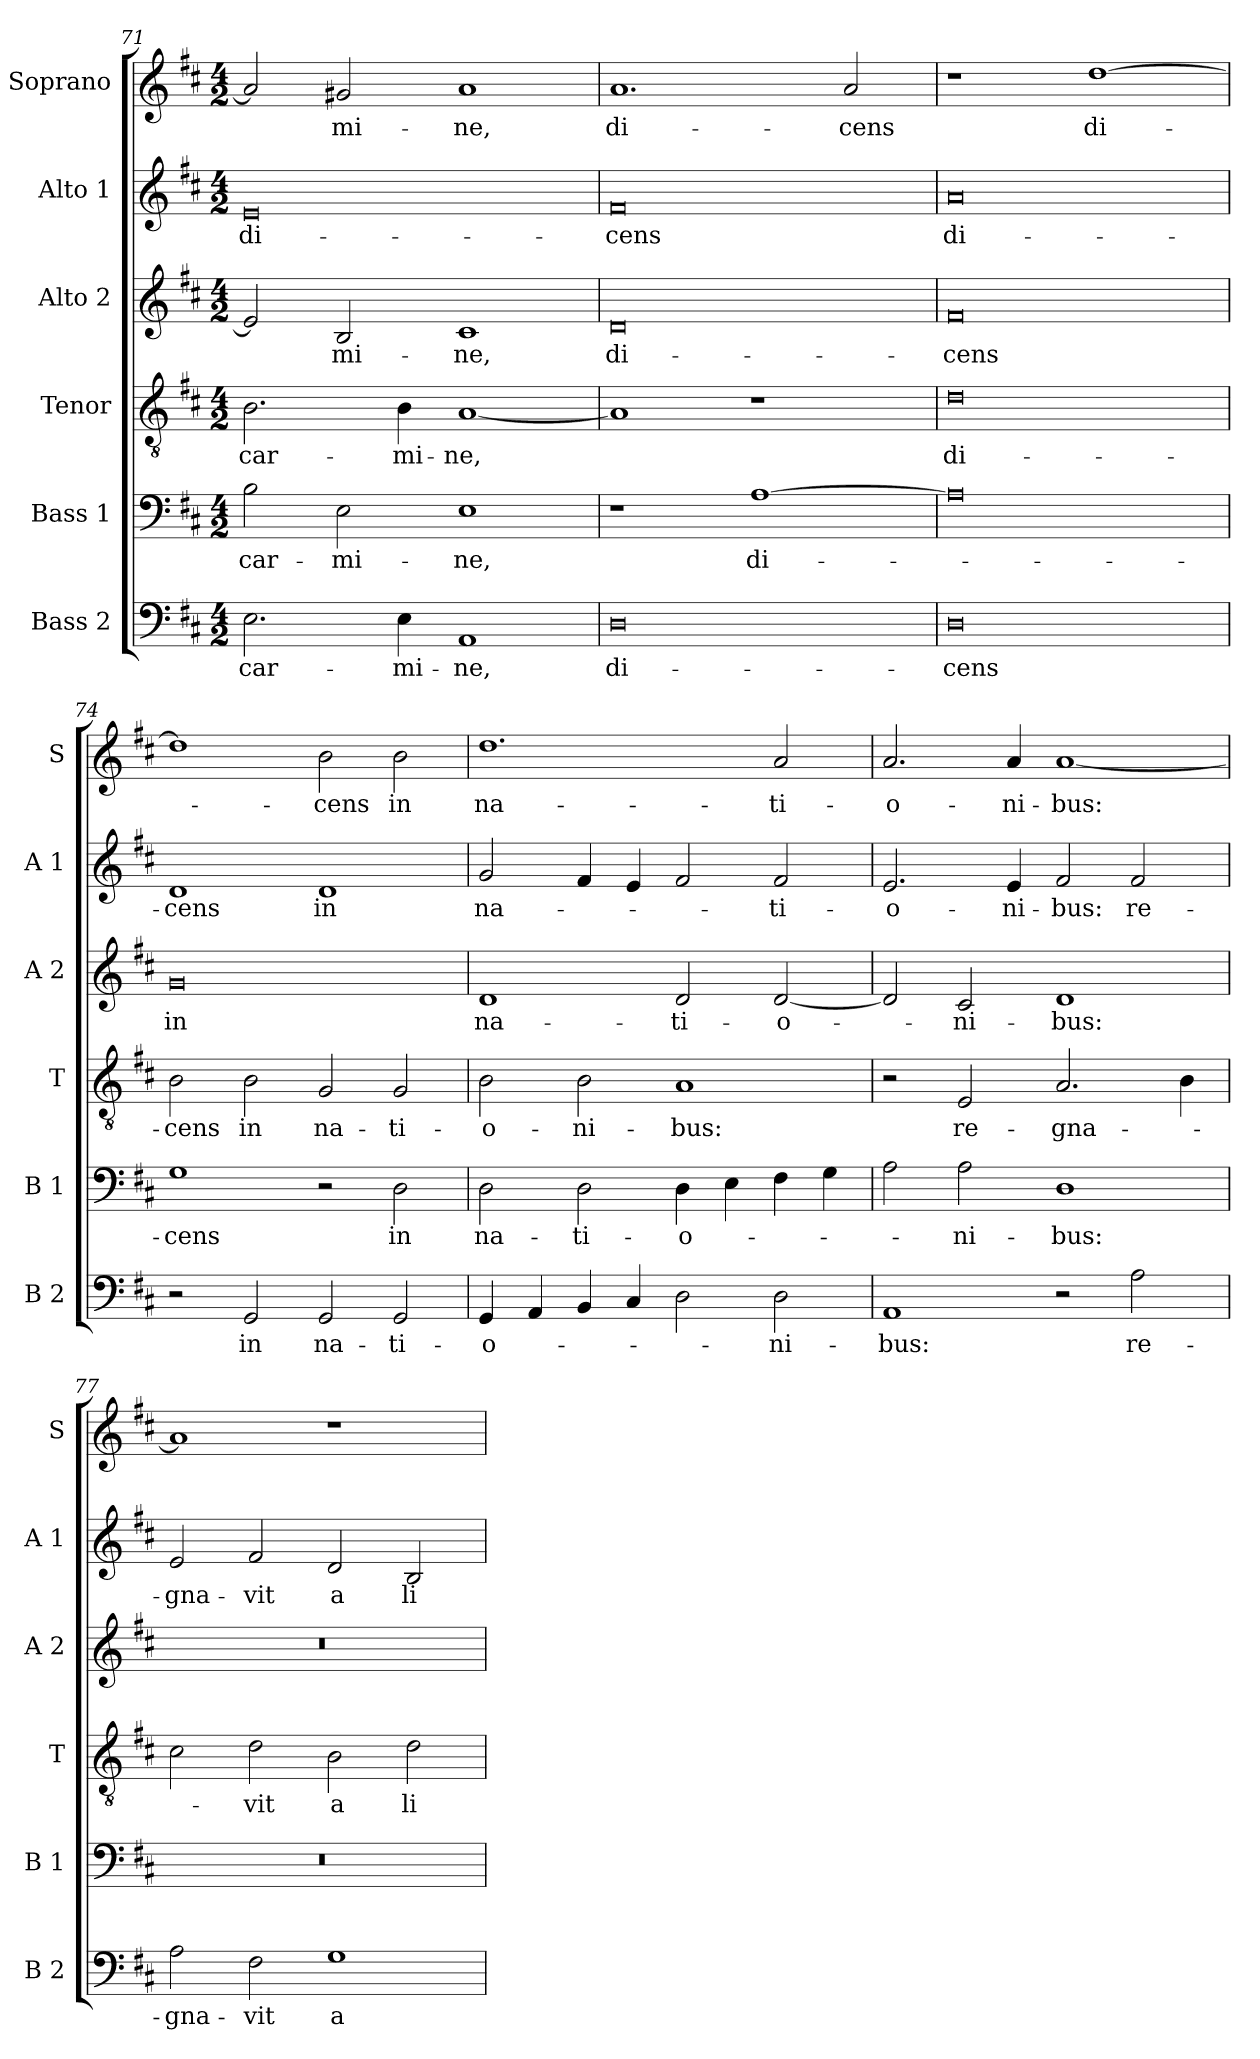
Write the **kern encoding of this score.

**kern	**text	**kern	**text	**kern	**text	**kern	**text	**kern	**text	**kern	**text
*part6	*part6	*part5	*part5	*part4	*part4	*part3	*part3	*part2	*part2	*part1	*part1
*staff6	*staff6	*staff5	*staff5	*staff4	*staff4	*staff3	*staff3	*staff2	*staff2	*staff1	*staff1
*I"Bass 2	*	*I"Bass 1	*	*I"Tenor	*	*I"Alto 2	*	*I"Alto 1	*	*I"Soprano	*
*I'B 2	*	*I'B 1	*	*I'T	*	*I'A 2	*	*I'A 1	*	*I'S	*
!!LO:LB:g=z
*clefF4	*	*clefF4	*	*clefGv2	*	*clefG2	*	*clefG2	*	*clefG2	*
*k[f#c#]	*	*k[f#c#]	*	*k[f#c#]	*	*k[f#c#]	*	*k[f#c#]	*	*k[f#c#]	*
*D:	*	*D:	*	*D:	*	*D:	*	*D:	*	*D:	*
*M4/2	*	*M4/2	*	*M4/2	*	*M4/2	*	*M4/2	*	*M4/2	*
=71	=71	=71	=71	=71	=71	=71	=71	=71	=71	=71	=71
!	!LO:LY:b	!	!LO:LY:b	!	!LO:LY:b	!	!	!	!LO:LY:b	!	!
2.E\	car-	2B\	car-	2.B\	car-	2e/]	.	0e	di-	2a/]	.
!	!	!	!LO:LY:b	!	!	!	!LO:LY:b	!	!	!	!LO:LY:b
.	.	2E\	-mi-	.	.	2B/	-mi-	.	.	2g#X/	-mi-
!	!LO:LY:b	!	!	!	!LO:LY:b	!	!	!	!	!	!
4E\	-mi-	.	.	4B\	-mi-	.	.	.	.	.	.
!	!LO:LY:b	!	!LO:LY:b	!	!LO:LY:b	!	!LO:LY:b	!	!	!	!LO:LY:b
1AA	-ne,	1E	-ne,	[1A	-ne,	1c#	-ne,	.	.	1a	-ne,
=72	=72	=72	=72	=72	=72	=72	=72	=72	=72	=72	=72
!	!LO:LY:b	!	!	!	!	!	!LO:LY:b	!	!LO:LY:b	!	!LO:LY:b
0D	di-	1r	.	1A]	.	0d	di-	0f#	-cens	1.a	di-
!	!	!	!LO:LY:b	!	!	!	!	!	!	!	!
.	.	[1A	di-	1r	.	.	.	.	.	.	.
!	!	!	!	!	!	!	!	!	!	!	!LO:LY:b
.	.	.	.	.	.	.	.	.	.	2a/	-cens
=73	=73	=73	=73	=73	=73	=73	=73	=73	=73	=73	=73
!	!LO:LY:b	!	!	!	!LO:LY:b	!	!LO:LY:b	!	!LO:LY:b	!	!
0D	-cens	0A]	.	0d	di-	0f#	-cens	0a	di-	1r	.
!	!	!	!	!	!	!	!	!	!	!	!LO:LY:b
.	.	.	.	.	.	.	.	.	.	[1dd	di-
=74	=74	=74	=74	=74	=74	=74	=74	=74	=74	=74	=74
!	!	!	!LO:LY:b	!	!LO:LY:b	!	!LO:LY:b	!	!LO:LY:b	!	!
2r	.	1G	-cens	2B\	-cens	0g	in	1d	-cens	1dd]	.
!	!LO:LY:b	!	!	!	!LO:LY:b	!	!	!	!	!	!
2GG/	in	.	.	2B\	in	.	.	.	.	.	.
!	!LO:LY:b	!	!	!	!LO:LY:b	!	!	!	!LO:LY:b	!	!LO:LY:b
2GG/	na-	2r	.	2G/	na-	.	.	1d	in	2b\	-cens
!	!LO:LY:b	!	!LO:LY:b	!	!LO:LY:b	!	!	!	!	!	!LO:LY:b
2GG/	-ti-	2D\	in	2G/	-ti-	.	.	.	.	2b\	in
=75	=75	=75	=75	=75	=75	=75	=75	=75	=75	=75	=75
!	!LO:LY:b	!	!LO:LY:b	!	!LO:LY:b	!	!LO:LY:b	!	!LO:LY:b	!	!LO:LY:b
4GG/	-o-	2D\	na-	2B\	-o-	1d	na-	2g/	na-	1.dd	na-
4AA/	.	.	.	.	.	.	.	.	.	.	.
!	!	!	!LO:LY:b	!	!LO:LY:b	!	!	!	!	!	!
4BB/	.	2D\	-ti-	2B\	-ni-	.	.	4f#/	.	.	.
4C#/	.	.	.	.	.	.	.	4e/	.	.	.
!	!	!	!LO:LY:b	!	!LO:LY:b	!	!LO:LY:b	!	!	!	!
2D\	.	4D\	-o-	1A	-bus:	2d/	-ti-	2f#/	.	.	.
.	.	4E\	.	.	.	.	.	.	.	.	.
!	!LO:LY:b	!	!	!	!	!	!LO:LY:b	!	!LO:LY:b	!	!LO:LY:b
2D\	-ni-	4F#\	.	.	.	[2d/	-o-	2f#/	-ti-	2a/	-ti-
.	.	4G\	.	.	.	.	.	.	.	.	.
=76	=76	=76	=76	=76	=76	=76	=76	=76	=76	=76	=76
!	!LO:LY:b	!	!	!	!	!	!	!	!LO:LY:b	!	!LO:LY:b
1AA	-bus:	2A\	.	2r	.	2d/]	.	2.e/	-o-	2.a/	-o-
!	!	!	!LO:LY:b	!	!LO:LY:b	!	!LO:LY:b	!	!	!	!
.	.	2A\	-ni-	2E/	re-	2c#/	-ni-	.	.	.	.
!	!	!	!	!	!	!	!	!	!LO:LY:b	!	!LO:LY:b
.	.	.	.	.	.	.	.	4e/	-ni-	4a/	-ni-
!	!	!	!LO:LY:b	!	!LO:LY:b	!	!LO:LY:b	!	!LO:LY:b	!	!LO:LY:b
2r	.	1D	-bus:	2.A/	-gna-	1d	-bus:	2f#/	-bus:	[1a	-bus:
!	!LO:LY:b	!	!	!	!	!	!	!	!LO:LY:b	!	!
2A\	re-	.	.	.	.	.	.	2f#/	re-	.	.
.	.	.	.	4B\	.	.	.	.	.	.	.
=77	=77	=77	=77	=77	=77	=77	=77	=77	=77	=77	=77
!	!LO:LY:b	!	!	!	!	!	!	!	!LO:LY:b	!	!
2A\	-gna-	0r	.	2c#\	.	0r	.	2e/	-gna-	1a]	.
!	!LO:LY:b	!	!	!	!LO:LY:b	!	!	!	!LO:LY:b	!	!
2F#\	-vit	.	.	2d\	-vit	.	.	2f#/	-vit	.	.
!	!LO:LY:b	!	!	!	!LO:LY:b	!	!	!	!LO:LY:b	!	!
1G	a	.	.	2B\	a	.	.	2d/	a	1r	.
!	!	!	!	!	!LO:LY:b	!	!	!	!LO:LY:b	!	!
.	.	.	.	2d\	li-	.	.	2B/	li-	.	.
=	=	=	=	=	=	=	=	=	=	=	=
*-	*-	*-	*-	*-	*-	*-	*-	*-	*-	*-	*-
